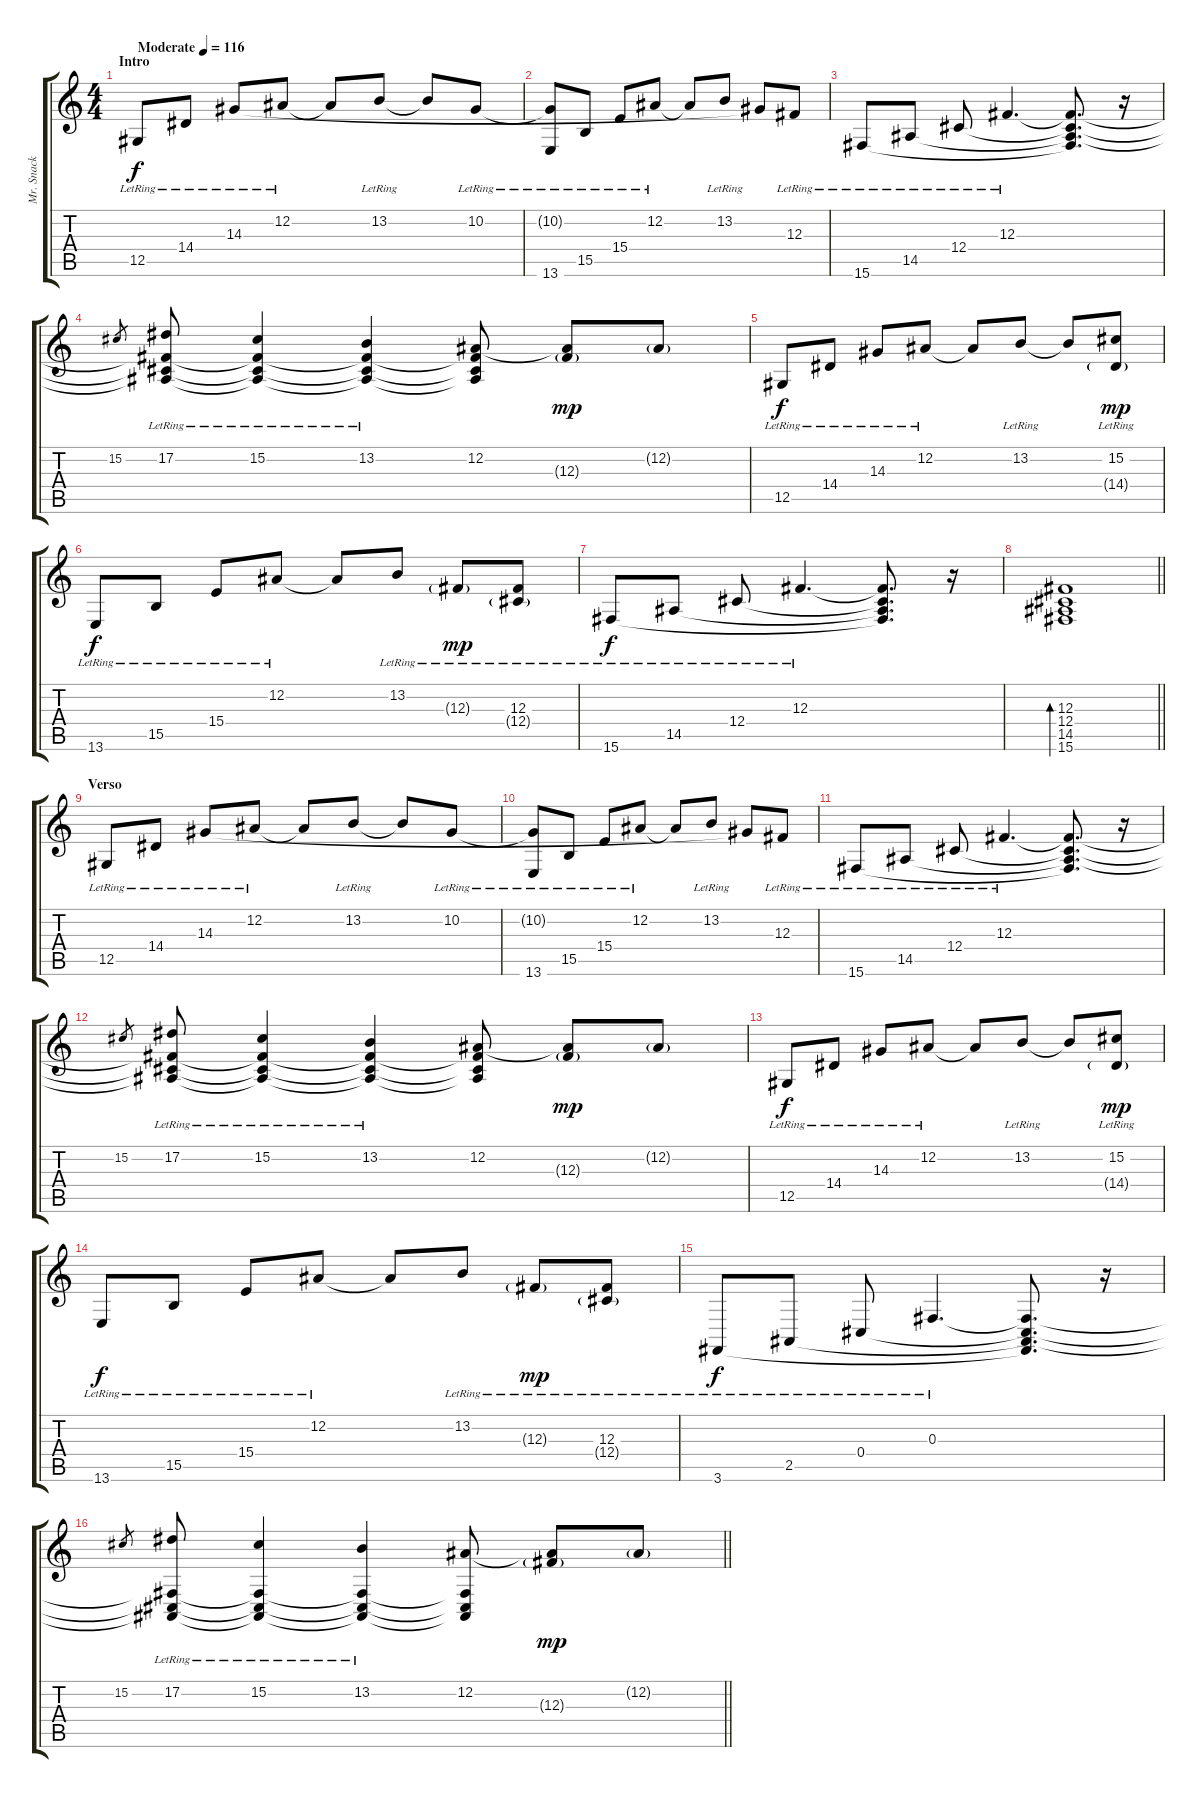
\track ("Mr. Snack 1" "Mr. Snack ") {instrument acousticgrandpiano}
\staff {score tabs}
\tuning (Eb4 Bb3 Gb3 Db3 Ab2 Eb2) {hide}
\ts (4 4)
\section ("" "Intro")
\tempo (116 "Moderate")
\clef g2
\ks c
12.5{lr}.8{dy f instrument acousticgrandpiano} 14.4{lr}.8 14.3{lr}.8 12.2{lr}.8 12.2{t}.8 13.2{lr}.8 13.2{t}.8 10.2{lr}.8 |
(10.2{t} 13.6{lr}).8 15.5{lr}.8 15.4{lr}.8 12.2{lr}.8 12.2{t}.8 13.2{lr}.8 14.3{t}.8 12.3{lr}.8 |
15.6{lr}.8 14.5{lr}.8 12.4{lr}.8 12.3{lr}.4{d} (12.3{t} 12.4{t} 14.5{t} 15.6{t}).8{d} r.16 |
15.2.8{gr} (17.2{lr} 12.3{t} 12.4{t} 14.5{t}).8 (15.2{lr} 12.3{t} 12.4{t} 14.5{t}).4 (13.2{lr} 12.3{t} 12.4{t} 14.5{t}).4 (12.2 12.3{t} 12.4{t} 14.5{t}).8 (12.2{t} 12.3{g}).8{dy mp} 12.2{g}.8 |
12.5{lr}.8{dy f} 14.4{lr}.8 14.3{lr}.8 12.2{lr}.8 12.2{t}.8 13.2{lr}.8 13.2{t}.8 (15.2 14.4{g lr}).8{dy mp} |
13.6{lr}.8{dy f} 15.5{lr}.8 15.4{lr}.8 12.2{lr}.8 12.2{t}.8 13.2{lr}.8 12.3{g lr}.8{dy mp} (12.3 12.4{g lr}).8 |
15.6{lr}.8{dy f} 14.5{lr}.8 12.4{lr}.8 12.3{lr}.4{d} (12.3{t} 12.4{t} 14.5{t} 15.6{t}).8{d} r.16 |
\barLineRight lightlight
(12.3 12.4 14.5 15.6).1{bd 240} |
\section ("" "Verso")
12.5{lr}.8 14.4{lr}.8 14.3{lr}.8 12.2{lr}.8 12.2{t}.8 13.2{lr}.8 13.2{t}.8 10.2{lr}.8 |
(10.2{t} 13.6{lr}).8 15.5{lr}.8 15.4{lr}.8 12.2{lr}.8 12.2{t}.8 13.2{lr}.8 14.3{t}.8 12.3{lr}.8 |
15.6{lr}.8 14.5{lr}.8 12.4{lr}.8 12.3{lr}.4{d} (12.3{t} 12.4{t} 14.5{t} 15.6{t}).8{d} r.16 |
15.2.8{gr} (17.2{lr} 12.3{t} 12.4{t} 14.5{t}).8 (15.2{lr} 12.3{t} 12.4{t} 14.5{t}).4 (13.2{lr} 12.3{t} 12.4{t} 14.5{t}).4 (12.2 12.3{t} 12.4{t} 14.5{t}).8 (12.2{t} 12.3{g}).8{dy mp} 12.2{g}.8 |
12.5{lr}.8{dy f} 14.4{lr}.8 14.3{lr}.8 12.2{lr}.8 12.2{t}.8 13.2{lr}.8 13.2{t}.8 (15.2 14.4{g lr}).8{dy mp} |
13.6{lr}.8{dy f} 15.5{lr}.8 15.4{lr}.8 12.2{lr}.8 12.2{t}.8 13.2{lr}.8 12.3{g lr}.8{dy mp} (12.3 12.4{g lr}).8 |
3.6{lr}.8{dy f} 2.5{lr}.8 0.4{lr}.8 0.3{lr}.4{d} (0.3{t} 0.4{t} 2.5{t} 3.6{t}).8{d} r.16 |
\barLineRight lightlight
15.2.8{gr} (17.2{lr} 0.3{t} 0.4{t} 2.5{t}).8 (15.2{lr} 0.3{t} 0.4{t} 2.5{t}).4 (13.2{lr} 0.3{t} 0.4{t} 2.5{t}).4 (12.2 0.3{t} 0.4{t} 2.5{t}).8 (12.2{t} 12.3{g}).8{dy mp} 12.2{g}.8
